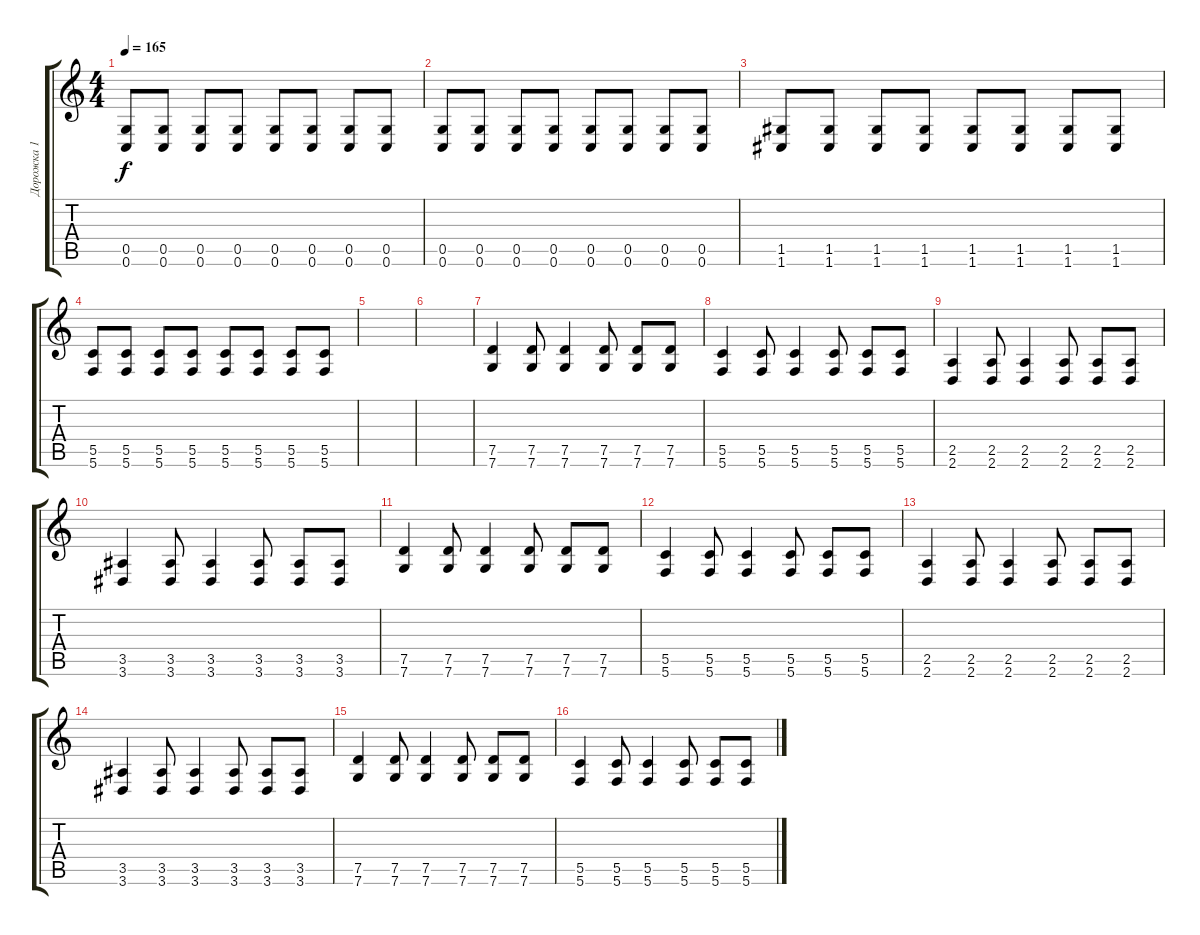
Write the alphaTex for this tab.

\track ("Дорожка 1" "Дорожка 1") {instrument distortionguitar}
\staff {score tabs}
\tuning (D4 A3 F3 C3 G2 C2) {hide}
\ts (4 4)
\tempo 165
\clef g2
\ks c
(0.5 0.6).8{dy f} (0.5 0.6).8 (0.5 0.6).8 (0.5 0.6).8 (0.5 0.6).8 (0.5 0.6).8 (0.5 0.6).8 (0.5 0.6).8 |
(0.5 0.6).8 (0.5 0.6).8 (0.5 0.6).8 (0.5 0.6).8 (0.5 0.6).8 (0.5 0.6).8 (0.5 0.6).8 (0.5 0.6).8 |
(1.5 1.6).8 (1.5 1.6).8 (1.5 1.6).8 (1.5 1.6).8 (1.5 1.6).8 (1.5 1.6).8 (1.5 1.6).8 (1.5 1.6).8 |
(5.5 5.6).8 (5.5 5.6).8 (5.5 5.6).8 (5.5 5.6).8 (5.5 5.6).8 (5.5 5.6).8 (5.5 5.6).8 (5.5 5.6).8 |
|
|
(7.5 7.6).4 (7.5 7.6).8 (7.5 7.6).4 (7.5 7.6).8 (7.5 7.6).8 (7.5 7.6).8 |
(5.5 5.6).4 (5.5 5.6).8 (5.5 5.6).4 (5.5 5.6).8 (5.5 5.6).8 (5.5 5.6).8 |
(2.5 2.6).4 (2.5 2.6).8 (2.5 2.6).4 (2.5 2.6).8 (2.5 2.6).8 (2.5 2.6).8 |
(3.5 3.6).4 (3.5 3.6).8 (3.5 3.6).4 (3.5 3.6).8 (3.5 3.6).8 (3.5 3.6).8 |
(7.5 7.6).4 (7.5 7.6).8 (7.5 7.6).4 (7.5 7.6).8 (7.5 7.6).8 (7.5 7.6).8 |
(5.5 5.6).4 (5.5 5.6).8 (5.5 5.6).4 (5.5 5.6).8 (5.5 5.6).8 (5.5 5.6).8 |
(2.5 2.6).4 (2.5 2.6).8 (2.5 2.6).4 (2.5 2.6).8 (2.5 2.6).8 (2.5 2.6).8 |
(3.5 3.6).4 (3.5 3.6).8 (3.5 3.6).4 (3.5 3.6).8 (3.5 3.6).8 (3.5 3.6).8 |
(7.5 7.6).4 (7.5 7.6).8 (7.5 7.6).4 (7.5 7.6).8 (7.5 7.6).8 (7.5 7.6).8 |
(5.5 5.6).4 (5.5 5.6).8 (5.5 5.6).4 (5.5 5.6).8 (5.5 5.6).8 (5.5 5.6).8
